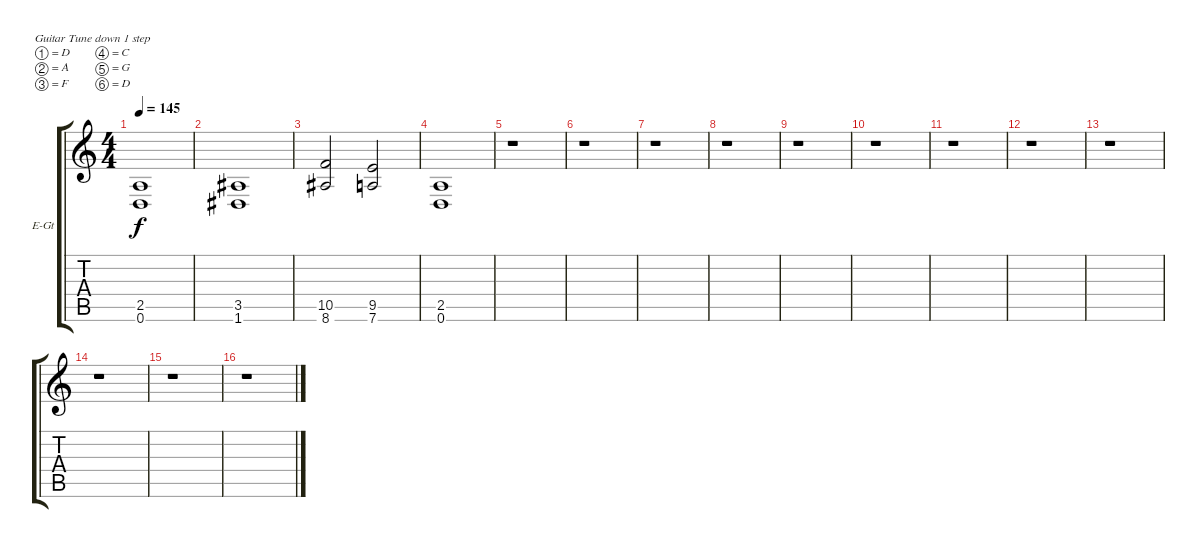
\bracketExtendMode groupsimilarinstruments
\firstSystemTrackNameOrientation horizontal
\otherSystemsTrackNameOrientation horizontal
\track ("Rhytm Guitar" "E-Gt") {instrument overdrivenguitar}
\staff {score tabs}
\tuning (D4 A3 F3 C3 G2 D2)
\ts (4 4)
\tempo 145
\clef g2
\ks c
(2.5{t} 0.6{t}).1{dy f} |
(3.5 1.6).1 |
(10.5 8.6).2 (9.5 7.6).2 |
(2.5 0.6).1 |
r.1 |
r.1 |
r.1 |
r.1 |
r.1 |
r.1 |
r.1 |
r.1 |
r.1 |
r.1 |
r.1 |
r.1
